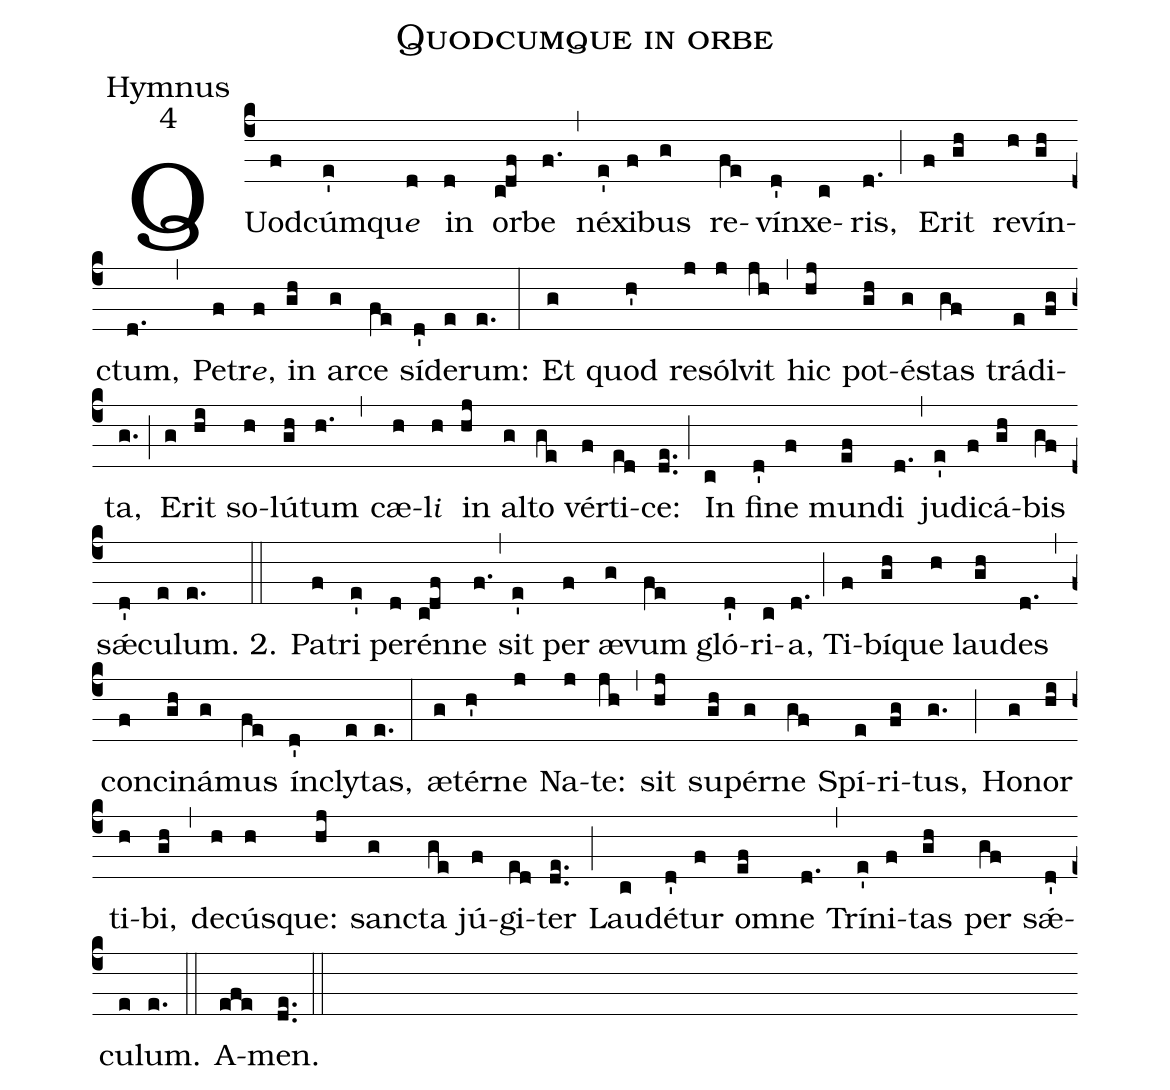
name:Quodcumque in orbe;
office-part:Hymnus;
mode:4;
%%
(c4) QUod(f)cúm(e')qu{<e>e</e>}(d) in(d) or(cdf)be(f.) (,) né(e')xi(f)bus(g) re(fe)vín(d')xe(c)ris,(d.) (;)
E(f)rit(gh) re(h)vín(gh)ctum,(d.) (,) Pe(f)tr{<e>e</e>},(f) in(gh) ar(g)ce(fe) sí(d')de(e)rum:(e.) (:)
Et(g) quod(h') re(j)sól(j)vit(jh) (,) hic(hj) pot(gh)é(g)stas(gf) trá(e)di(fg)ta,(g.) (;)
E(g)rit(hi) so(h)lú(gh)tum(h.) (,) cæ(h)l{<e>i</e>}(h) in(hj) al(g)to(ge) vér(f)ti(ed)ce:(de..) (;)
In(c) fi(d')ne(f) mun(ef)di(d.) (,) ju(e')di(f)cá(gh)bis(gf) sǽ(d')cu(e)lum.(e.) (::)

2. Pa(f)tri(e') per(d)én(cdf)ne(f.) (,) sit(e') per(f) æ(g)vum(fe) gló(d')ri(c)a,(d.) (;)
Ti(f)bí(gh)que(h) lau(gh)des(d.) (,) con(f)ci(gh)ná(g)mus(fe) ín(d')cly(e)tas,(e.) (:)
æ(g)tér(h')ne(j) Na(j)te:(jh) (,) sit(hj) su(gh)pér(g)ne(gf) Spí(e)ri(fg)tus,(g.) (;)
Ho(g)nor(hi) ti(h)bi,(gh) (,) de(h)cús(h)que:(hj) san(g)cta(ge) jú(f)gi(ed)ter(de..) (;)
Lau(c)dé(d')tur(f) o(ef)mne(d.) (,) Trí(e')ni(f)tas(gh) per(gf) sǽ(d')cu(e)lum.(e.) (::)

A(efe)men.(de..) (::)
